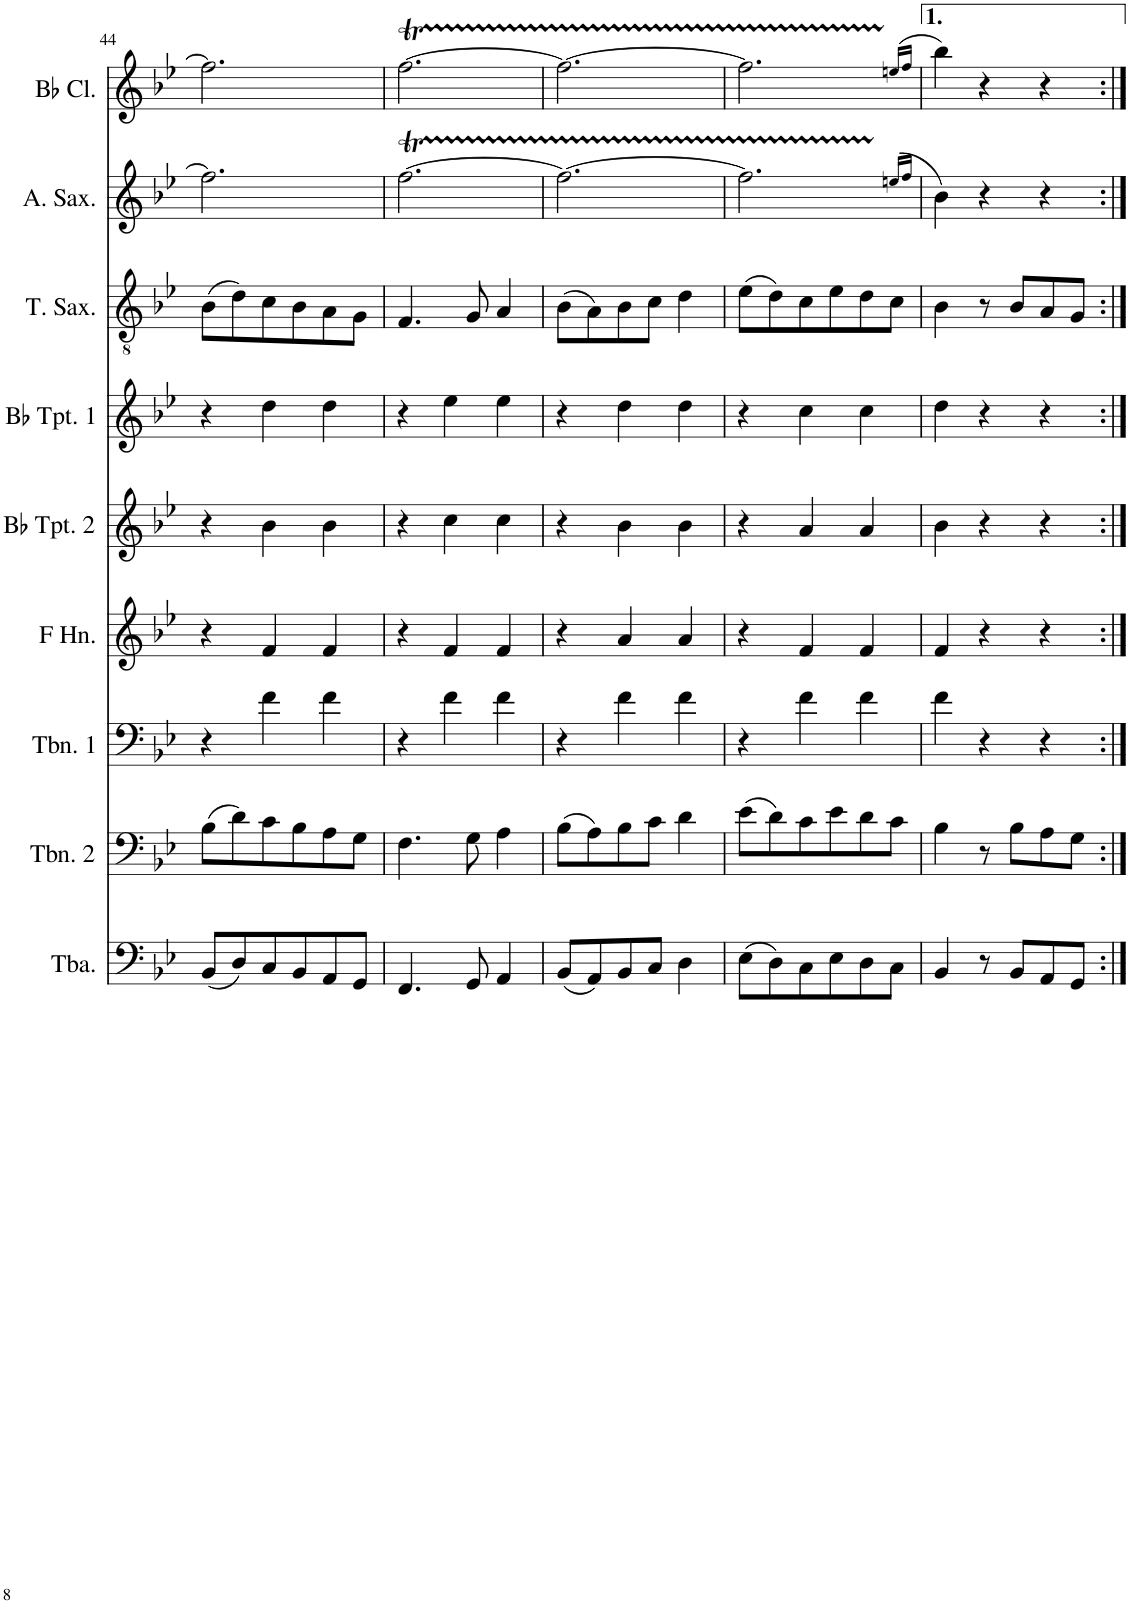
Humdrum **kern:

**kern	**kern	**kern	**kern	**kern	**kern	**kern	**kern	**kern
*part9	*part8	*part7	*part6	*part5	*part4	*part3	*part2	*part1
*staff9	*staff8	*staff7	*staff6	*staff5	*staff4	*staff3	*staff2	*staff1
*I"Tuba	*I"Trombone 2	*I"Trombone 1	*I"Horn in F	*I"Bb Tpt. 2	*I"Bb Tpt. 1	*I"Tenor Saxophone	*I"Alto Saxophone	*I"Bb Clarinet
*I'Tba.	*I'Tbn. 2	*I'Tbn. 1	*	*I'Bb Tpt. 2	*I'Bb Tpt. 1	*I'T. Sax.	*I'A. Sax.	*I'Bb Cl.
!!LO:PB:g=z
*clefF4	*clefF4	*clefF4	*clefG2	*clefG2	*clefG2	*clefGv2	*clefG2	*clefG2
*	*	*	*ITrd4c7	*ITrd1c2	*ITrd1c2	*ITrd8c14	*ITrd5c9	*ITrd1c2
*k[b-e-]	*k[b-e-]	*k[b-e-]	*k[b-e-]	*k[b-e-]	*k[b-e-]	*k[b-e-]	*k[b-e-]	*k[b-e-]
*M3/4	*M3/4	*M3/4	*M3/4	*M3/4	*M3/4	*M3/4	*M3/4	*M3/4
=44	=44	=44	=44	=44	=44	=44	=44	=44
(8BB-/L	(8B-\L	4r	4r	4r	4r	(8B-\L	2.ff\]	2.ff\]
8D/)	8d\)	.	.	.	.	8d\)	.	.
8C/	8c\	4f\	4f/	4b-\	4dd\	8c\	.	.
8BB-/	8B-\	.	.	.	.	8B-\	.	.
8AA/	8A\	4f\	4f/	4b-\	4dd\	8A\	.	.
8GG/J	8G\J	.	.	.	.	8G\J	.	.
=45	=45	=45	=45	=45	=45	=45	=45	=45
4.FF/	4.F\	4r	4r	4r	4r	4.F/	[2.ffT\	[2.ffT\
.	.	4f\	4f/	4cc\	4ee-\	.	.	.
8GG/	8G\	.	.	.	.	8G/	.	.
4AA/	4A\	4f\	4f/	4cc\	4ee-\	4A/	.	.
=46	=46	=46	=46	=46	=46	=46	=46	=46
(8BB-/L	(8B-\L	4r	4r	4r	4r	(8B-\L	2.ff\_	2.ff\_
8AA/)	8A\)	.	.	.	.	8A\)	.	.
8BB-/	8B-\	4f\	4a/	4b-\	4dd\	8B-\	.	.
8C/J	8c\J	.	.	.	.	8c\J	.	.
4D\	4d\	4f\	4a/	4b-\	4dd\	4d\	.	.
=47	=47	=47	=47	=47	=47	=47	=47	=47
(8E-\L	(8e-\L	4r	4r	4r	4r	(8e-\L	2.ff\]	2.ff\]
8D\)	8d\)	.	.	.	.	8d\)	.	.
8C\	8c\	4f\	4f/	4a/	4cc\	8c\	.	.
8E-\	8e-\	.	.	.	.	8e-\	.	.
8D\	8d\	4f\	4f/	4a/	4cc\	8d\	.	.
8C\J	8c\J	.	.	.	.	8c\J	.	.
.	.	.	.	.	.	.	(16qeen/LL	(16qeen/LL
.	.	.	.	.	.	.	16qff/JJ	16qff/JJ
=48	=48	=48	=48	=48	=48	=48	=48	=48
4BB-/	4B-\	4f\	4f/	4b-\	4dd\	4B-\	4b-\)	4bb-\)
8r	8r	4r	4r	4r	4r	8r	4r	4r
8BB-/L	8B-\L	.	.	.	.	8B-/L	.	.
8AA/	8A\	4r	4r	4r	4r	8A/	4r	4r
8GG/J	8G\J	.	.	.	.	8G/J	.	.
=:|!	=:|!	=:|!	=:|!	=:|!	=:|!	=:|!	=:|!	=:|!
*-	*-	*-	*-	*-	*-	*-	*-	*-
